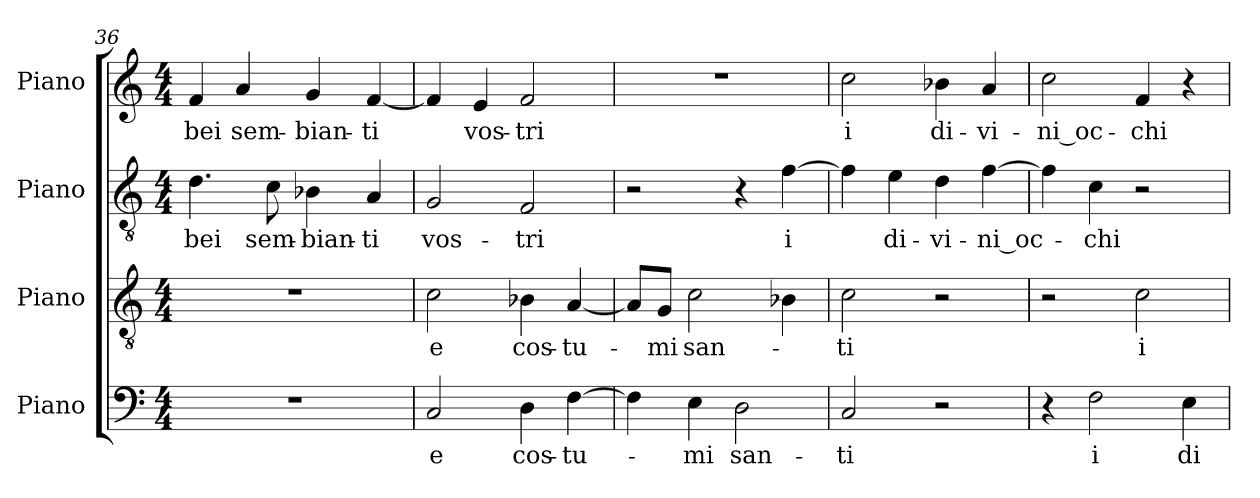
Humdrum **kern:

**kern	**text	**kern	**text	**kern	**text	**kern	**text
*part4	*part4	*part3	*part3	*part2	*part2	*part1	*part1
*staff4	*staff4	*staff3	*staff3	*staff2	*staff2	*staff1	*staff1
*I"Piano	*	*I"Piano	*	*I"Piano	*	*I"Piano	*
*I'Pno.	*	*I'Pno.	*	*I'Pno.	*	*I'Pno.	*
*clefF4	*	*clefGv2	*	*clefGv2	*	*clefG2	*
*	*	*ITrd7c12	*	*ITrd7c12	*	*	*
*k[]	*	*k[]	*	*k[]	*	*k[]	*
*C:	*	*C:	*	*C:	*	*C:	*
*M4/4	*	*M4/4	*	*M4/4	*	*M4/4	*
=36	=36	=36	=36	=36	=36	=36	=36
!	!	!	!	!	!LO:LY:b:color=#000000	!	!
!	!	!	!	!	!	!	!LO:LY:b:color=#000000
1r	.	1r	.	4.Di\	bei	4fi/	bei
!	!	!	!	!	!	!	!LO:LY:b:color=#000000
.	.	.	.	.	.	4ai/	sem-
!	!	!	!	!	!LO:LY:b:color=#000000	!	!
.	.	.	.	8Ci\	sem-	.	.
!	!	!	!	!	!LO:LY:b:color=#000000	!	!
!	!	!	!	!	!	!	!LO:LY:b:color=#000000
.	.	.	.	4BB-i\	-bian-	4gi/	-bian-
!	!	!	!	!	!LO:LY:b:color=#000000	!	!
!	!	!	!	!	!	!	!LO:LY:b:color=#000000
.	.	.	.	4AAi/	-ti	[4fi/	-ti
=37	=37	=37	=37	=37	=37	=37	=37
!	!LO:LY:b:color=#000000	!	!	!	!	!	!
!	!	!	!LO:LY:b:color=#000000	!	!	!	!
!	!	!	!	!	!LO:LY:b:color=#000000	!	!
2Ci/	e	2Ci\	e	2GGi/	vos-	4fi/]	.
!	!	!	!	!	!	!	!LO:LY:b:color=#000000
.	.	.	.	.	.	4ei/	vos-
!	!LO:LY:b:color=#000000	!	!	!	!	!	!
!	!	!	!LO:LY:b:color=#000000	!	!	!	!
!	!	!	!	!	!LO:LY:b:color=#000000	!	!
!	!	!	!	!	!	!	!LO:LY:b:color=#000000
4Di\	cos-	4BB-i\	cos-	2FFi/	-tri	2fi/	-tri
!	!LO:LY:b:color=#000000	!	!	!	!	!	!
!	!	!	!LO:LY:b:color=#000000	!	!	!	!
[4Fi\	-tu-	[4AAi/	-tu-	.	.	.	.
!!LO:LB:g=z
=38	=38	=38	=38	=38	=38	=38	=38
4Fi\]	.	8AAi/L]	.	2r	.	1r	.
!	!	!	!LO:LY:b:color=#000000	!	!	!	!
.	.	8GGi/J	-mi	.	.	.	.
!	!LO:LY:b:color=#000000	!	!	!	!	!	!
!	!	!	!LO:LY:b:color=#000000	!	!	!	!
4Ei\	-mi	2Ci\	san-	.	.	.	.
!	!LO:LY:b:color=#000000	!	!	!	!	!	!
2Di\	san-	.	.	4r	.	.	.
!	!	!	!	!	!LO:LY:b:color=#000000	!	!
.	.	4BB-i\	.	[4Fi\	i	.	.
=39	=39	=39	=39	=39	=39	=39	=39
!	!LO:LY:b:color=#000000	!	!	!	!	!	!
!	!	!	!LO:LY:b:color=#000000	!	!	!	!
!	!	!	!	!	!	!	!LO:LY:b:color=#000000
2Ci/	-ti	2Ci\	-ti	4Fi\]	.	2cci\	i
!	!	!	!	!	!LO:LY:b:color=#000000	!	!
.	.	.	.	4Ei\	di-	.	.
!	!	!	!	!	!LO:LY:b:color=#000000	!	!
!	!	!	!	!	!	!	!LO:LY:b:color=#000000
2r	.	2r	.	4Di\	-vi-	4b-i\	di-
!	!	!	!	!	!LO:LY:b:color=#000000	!	!
!	!	!	!	!	!	!	!LO:LY:b:color=#000000
.	.	.	.	[4Fi\	-ni_oc-	4ai/	-vi-
=40	=40	=40	=40	=40	=40	=40	=40
!	!	!	!	!	!	!	!LO:LY:b:color=#000000
4r	.	2r	.	4Fi\]	.	2cci\	-ni_oc-
!	!LO:LY:b:color=#000000	!	!	!	!	!	!
!	!	!	!	!	!LO:LY:b:color=#000000	!	!
2Fi\	i	.	.	4Ci\	-chi	.	.
!	!	!	!LO:LY:b:color=#000000	!	!	!	!
!	!	!	!	!	!	!	!LO:LY:b:color=#000000
.	.	2Ci\	i	2r	.	4fi/	-chi
!	!LO:LY:b:color=#000000	!	!	!	!	!	!
4Ei\	di-	.	.	.	.	4r	.
=	=	=	=	=	=	=	=
*-	*-	*-	*-	*-	*-	*-	*-
